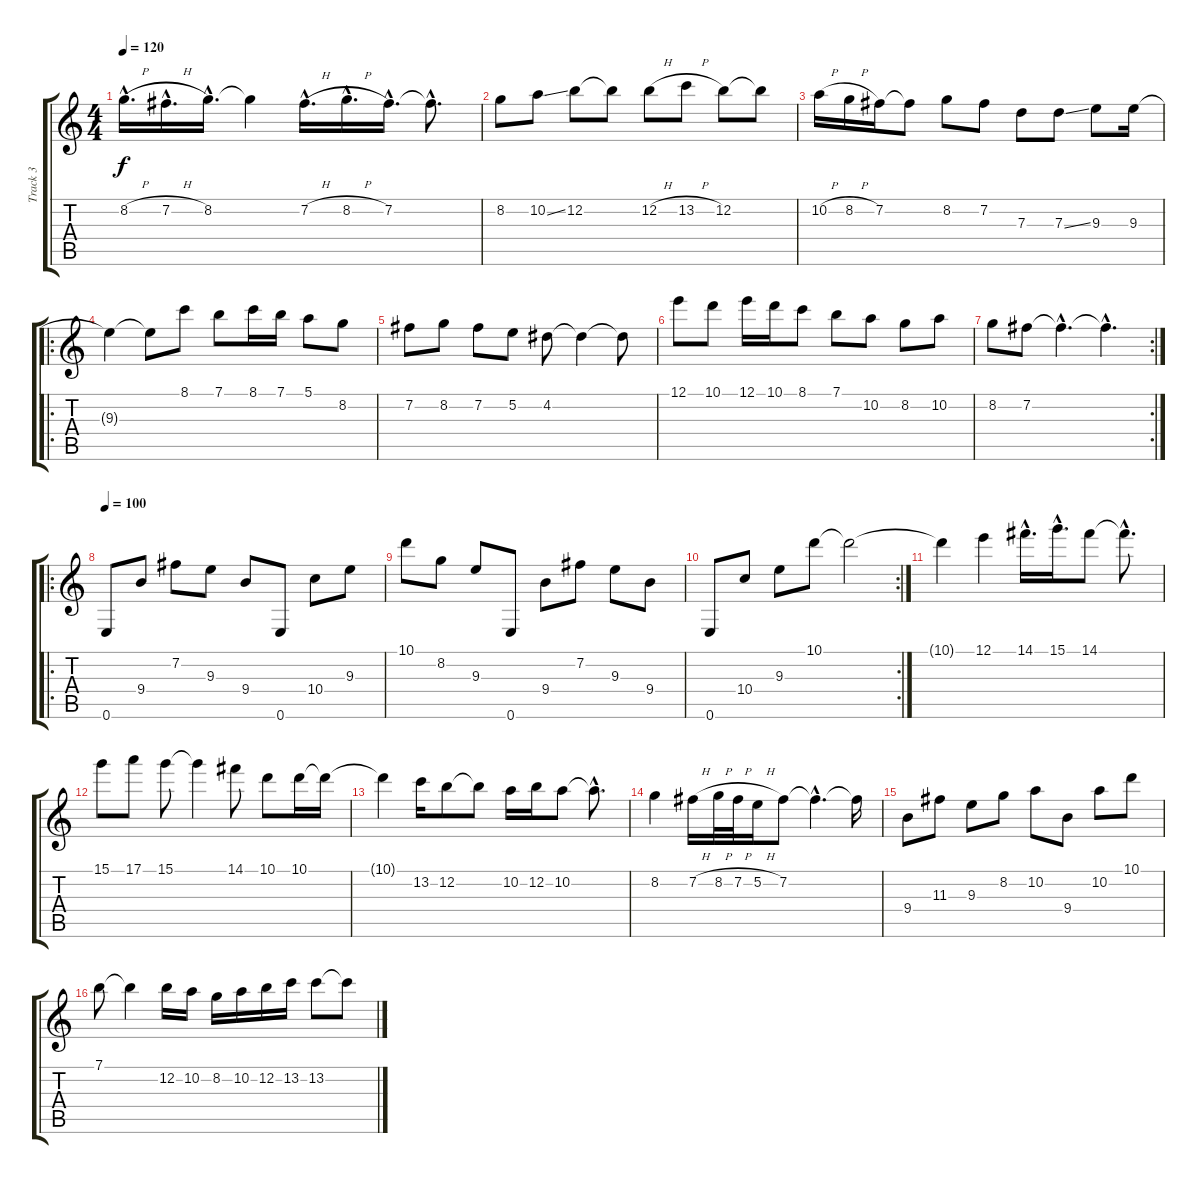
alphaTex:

\track ("Track 3" "Track 3") {instrument acousticguitarsteel}
\staff {score tabs}
\tuning (E4 B3 G3 D3 A2 E2) {hide}
\ts (4 4)
\tempo 120
\clef g2
\ks c
8.2{h hac}.16{d dy f} 7.2{h hac}.16{d} 8.2{hac}.16{d} 8.2{t}.4 7.2{h hac}.16{d} 8.2{h hac}.16{d} 7.2{hac}.16{d} 7.2{hac t}.8{d} |
8.2.8 10.2{ss}.8 12.2.8 12.2{t}.8 12.2{h}.8 13.2{h}.8 12.2.8 12.2{t}.8 |
10.2{h}.16 8.2{h}.16 7.2.16 7.2{t}.8 8.2.8 7.2.8 7.3.8 7.3{ss}.8 9.3.8 9.3.16 |
\ro
9.3{t}.4 9.3{t}.8 8.1.8 7.1.8 8.1.16 7.1.16 5.1.8 8.2.8 |
7.2.8 8.2.8 7.2.8 5.2.8 4.2.8 4.2{t}.4 4.2{t}.8 |
12.1.8 10.1.8 12.1.16 10.1.16 8.1.8 7.1.8 10.2.8 8.2.8 10.2.8 |
\rc 2
8.2.8 7.2.8 7.2{hac t}.4{d} 7.2{hac t}.4{d} |
\ro
\tempo 100
0.6.8 9.4.8 7.2.8 9.3.8 9.4.8 0.6.8 10.4.8 9.3.8 |
10.1.8 8.2.8 9.3.8 0.6.8 9.4.8 7.2.8 9.3.8 9.4.8 |
\rc 2
0.6.8 10.4.8 9.3.8 10.1.8 10.1{t}.2 |
10.1{t}.4 12.1.4 14.1{hac}.16{d} 15.1{hac}.16{d} 14.1.8 14.1{hac t}.8{d} |
15.1.8 17.1.8 15.1.8 15.1{t}.4 14.1.8 10.1.8 10.1.16 10.1{t}.16 |
10.1{t}.4 13.2.16 12.2.8 12.2{t}.8 10.2.16 12.2.16 10.2.8 10.2{hac t}.8{d} |
8.2.4 7.2{h}.16 8.2{h}.32 7.2{h}.32 5.2{h}.16 7.2.8 7.2{hac t}.4{d} 7.2{t}.16 |
9.4.8 11.3.8 9.3.8 8.2.8 10.2.8 9.4.8 10.2.8 10.1.8 |
7.1.8 7.1{t}.4 12.2.16 10.2.16 8.2.16 10.2.16 12.2.16 13.2.16 13.2.8 13.2{t}.8
